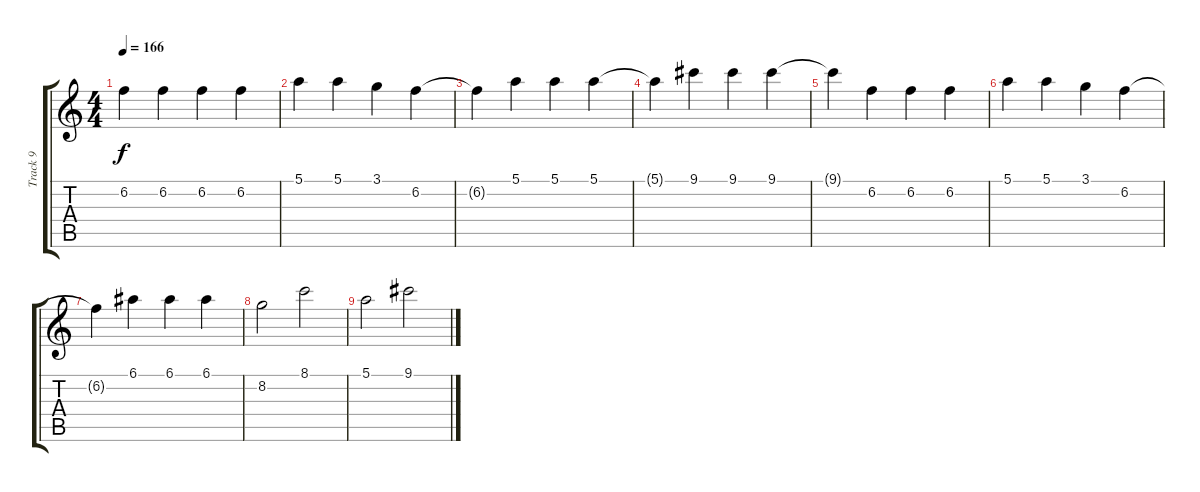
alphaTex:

\track ("Track 9" "Track 9") {instrument electricguitarclean}
\staff {score tabs}
\tuning (E4 B3 G3 D3 A2 E2) {hide}
\ts (4 4)
\tempo 166
\clef g2
\ks c
6.2{t}.4{dy f} 6.2.4 6.2.4 6.2.4 |
5.1.4 5.1.4 3.1.4 6.2.4 |
6.2{t}.4 5.1.4 5.1.4 5.1.4 |
5.1{t}.4 9.1.4 9.1.4 9.1.4 |
9.1{t}.4 6.2.4 6.2.4 6.2.4 |
5.1.4 5.1.4 3.1.4 6.2.4 |
6.2{t}.4 6.1.4 6.1.4 6.1.4 |
8.2.2 8.1.2 |
5.1.2 9.1.2
